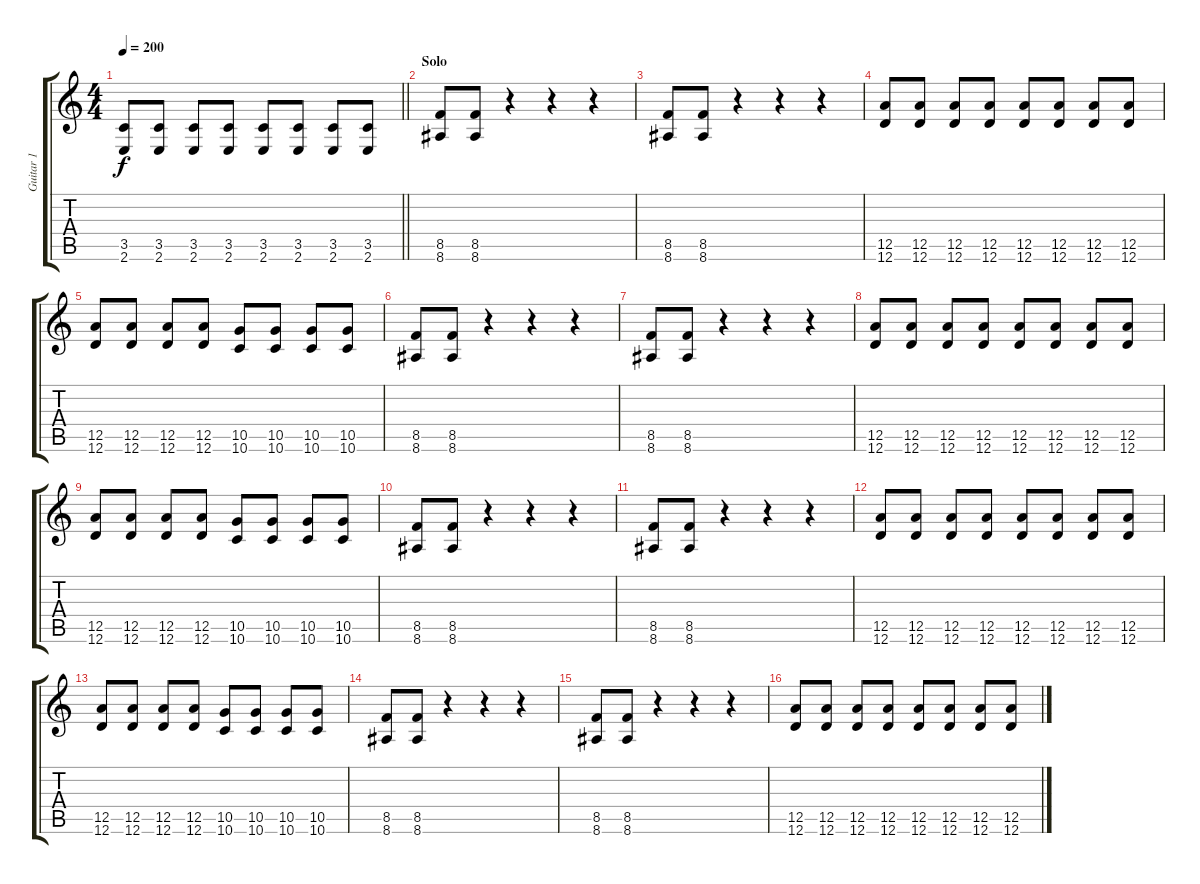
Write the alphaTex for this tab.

\track ("Guitar 1" "Guitar 1") {instrument distortionguitar}
\staff {score tabs}
\tuning (E4 B3 G3 D3 A2 D2) {hide}
\ts (4 4)
\tempo 200
\clef g2
\barLineRight lightlight
\ks c
(3.5 2.6).8{dy f} (3.5 2.6).8 (3.5 2.6).8 (3.5 2.6).8 (3.5 2.6).8 (3.5 2.6).8 (3.5 2.6).8 (3.5 2.6).8 |
\section ("" "Solo")
(8.5 8.6).8 (8.5 8.6).8 r.4 r.4 r.4 |
(8.5 8.6).8 (8.5 8.6).8 r.4 r.4 r.4 |
(12.5 12.6).8 (12.5 12.6).8 (12.5 12.6).8 (12.5 12.6).8 (12.5 12.6).8 (12.5 12.6).8 (12.5 12.6).8 (12.5 12.6).8 |
(12.5 12.6).8 (12.5 12.6).8 (12.5 12.6).8 (12.5 12.6).8 (10.5 10.6).8 (10.5 10.6).8 (10.5 10.6).8 (10.5 10.6).8 |
(8.5 8.6).8 (8.5 8.6).8 r.4 r.4 r.4 |
(8.5 8.6).8 (8.5 8.6).8 r.4 r.4 r.4 |
(12.5 12.6).8 (12.5 12.6).8 (12.5 12.6).8 (12.5 12.6).8 (12.5 12.6).8 (12.5 12.6).8 (12.5 12.6).8 (12.5 12.6).8 |
(12.5 12.6).8 (12.5 12.6).8 (12.5 12.6).8 (12.5 12.6).8 (10.5 10.6).8 (10.5 10.6).8 (10.5 10.6).8 (10.5 10.6).8 |
(8.5 8.6).8 (8.5 8.6).8 r.4 r.4 r.4 |
(8.5 8.6).8 (8.5 8.6).8 r.4 r.4 r.4 |
(12.5 12.6).8 (12.5 12.6).8 (12.5 12.6).8 (12.5 12.6).8 (12.5 12.6).8 (12.5 12.6).8 (12.5 12.6).8 (12.5 12.6).8 |
(12.5 12.6).8 (12.5 12.6).8 (12.5 12.6).8 (12.5 12.6).8 (10.5 10.6).8 (10.5 10.6).8 (10.5 10.6).8 (10.5 10.6).8 |
(8.5 8.6).8 (8.5 8.6).8 r.4 r.4 r.4 |
(8.5 8.6).8 (8.5 8.6).8 r.4 r.4 r.4 |
(12.5 12.6).8 (12.5 12.6).8 (12.5 12.6).8 (12.5 12.6).8 (12.5 12.6).8 (12.5 12.6).8 (12.5 12.6).8 (12.5 12.6).8
